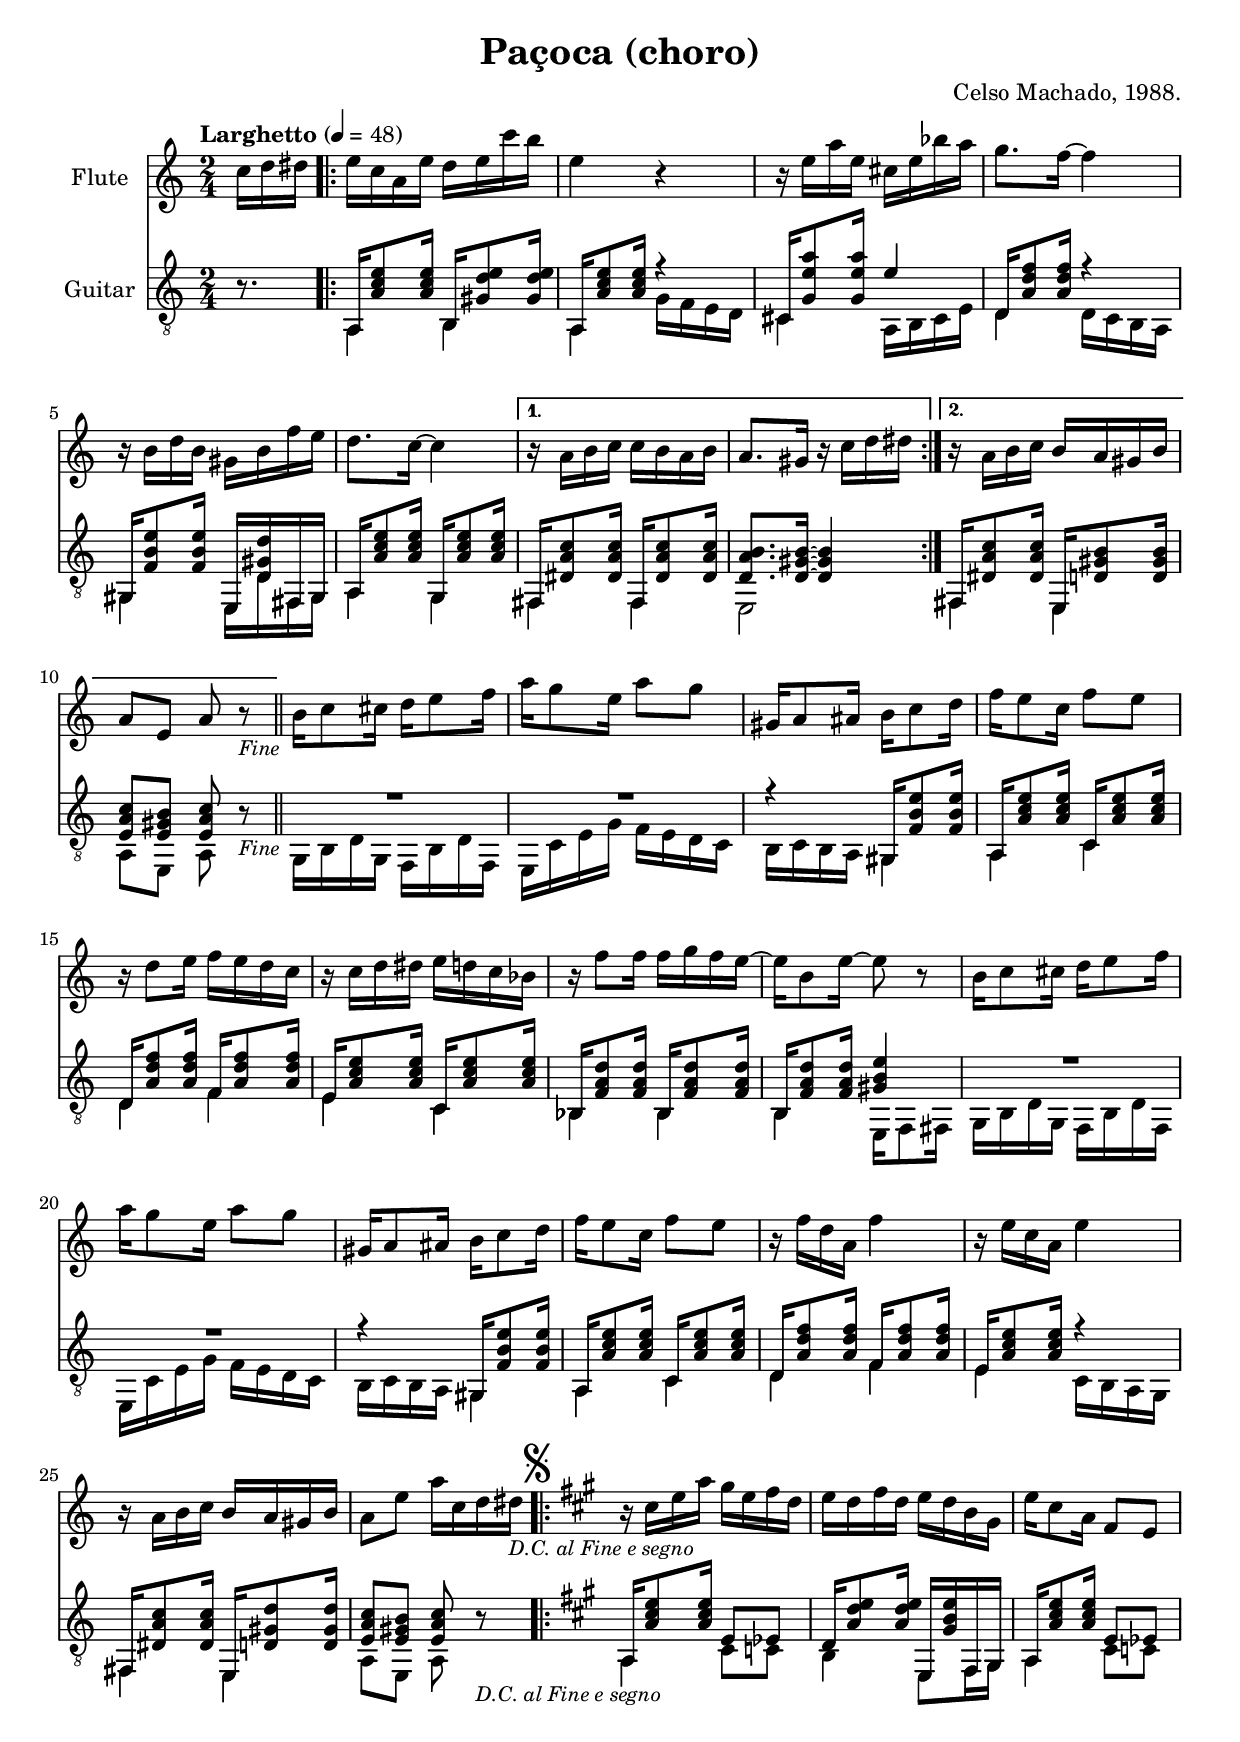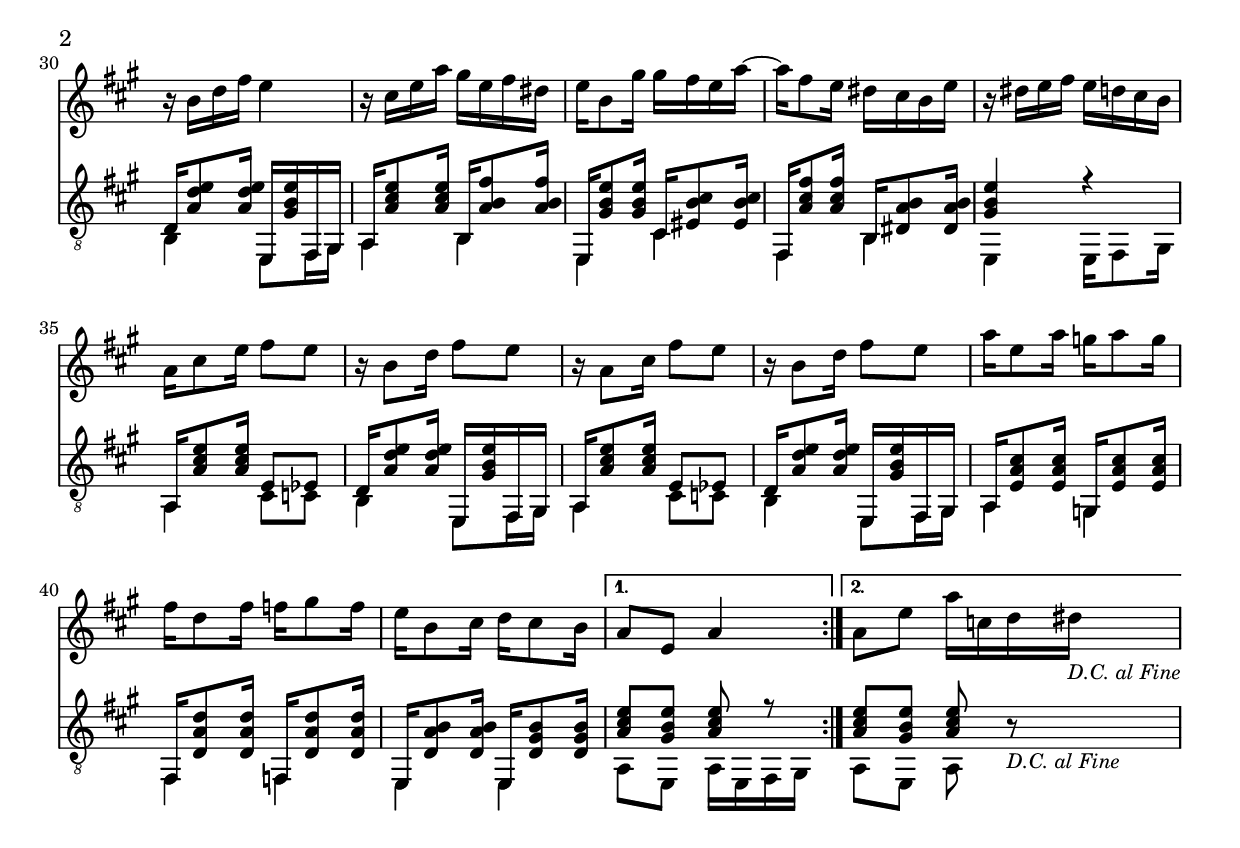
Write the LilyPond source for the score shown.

\version "2.22.1"

\header {
  title = "Paçoca (choro)"
  composer = "Celso Machado, 1988."
}

global = {
  \time 2/4
  \key a \minor
}

tune = {
  \partial 8. c'16 d dis
  \repeat volta 2 {
  e16 c a e' d e c' b
  e,4 r
  \tag #'tabs { r16 e a e cis\3 e bes' a }
  \tag #'plain { r16 e a e cis e bes' a }
  \tag #'tabs { g8.\2 f16~\2 f4 }
  \tag #'plain { g8. f16~ f4 }
  r16 b, d b gis b f' e
  d8. c16~ c4
  }
  \alternative {
  {
   r16 a b c c b a b
   a8. gis16 r16 c d dis
  }
  {
   r16 a b c b a gis b
   a8 e a r
   _\markup {\italic \small "Fine" }
  }
  }
  \bar "||"
  
  b16 c8 cis16 d16 e8 f16
  a16 g8 e16 a8 g
  gis,16 a8 ais16 b16 c8 d16
  f16 e8 c16 f8 e
  r16 d8 e16 f e d c
  r16 c d dis e d c bes
  r16 f'8 f16 f g f e~
  e16 b8 e16~ e8 r
  b16 c8 cis16 d16 e8 f16
  a16 g8 e16 a8 g
  gis,16 a8 ais16 b16 c8 d16
  f16 e8 c16 f8 e
  r16 f d a f'4
  r16 e c a e'4
  r16 a, b c b a gis b
  a8 e' a16 c, d dis
  _\markup {\italic \small "D.C. al Fine e segno"}
  \key a \major
  \repeat volta 2 {
  \mark \markup { \musicglyph #"scripts.segno" }
  r16 cis e a gis e fis d
  e16 d fis d e d b gis
  e'16 cis8 a16 fis8 e
  r16 b' d fis e4
  r16 cis e a gis e fis dis
  e16 b8 gis'16 gis fis e a~
  a16 fis8 e16 dis cis b e
  r16 dis e fis e d cis b
  a16 cis8 e16 fis8 e
  r16 b8 d16 fis8 e
  r16 a,8 cis16 fis8 e
  r16 b8 d16 fis8 e
  a16 e8 a16 g16 a8 g16
  fis16 d8 fis16 f16 gis8 f16
  e16 b8 cis16 d16 cis8 b16
  }
  \alternative {
  {
   a8 e a4
  }
  {
   a8 e' a16 c, d dis
   _\markup {\italic \small "D.C. al Fine" }
  }
  }
}

compA = \relative c {
  \voiceOne
  \partial 8. r8.
  \repeat volta 2 {
  a16 <a' c e>8 q16 b,16 <gis' d' e>8 q16
  a,16 <a' c e>8 q16 r4
  cis,16 <g' e' a>8 q16 e'4
  d,16 <a' d f>8 q16 r4
  \tag #'tabs { gis,16 <f'\4 b\3 e\2>8 <f\4 b\3 e\2>16 }
  \tag #'plain { gis,16 <f' b e>8 <f b e>16 }
  e,16 <d' gis d'> fis, gis
  a16 <a' c e>8 q16 g,16 <a' c e>8 q16
  }
  \alternative {
  {
   fis,16 <dis' a' c>8 q16 fis,16 q8 q16
   <d' a' b>8. <d gis b>16~ q4
  }
  {
   fis,16 <dis' a' c>8 q16 e,16 <d' gis b>8 q16
   <e a c>8 <e gis b> <e a c> r
   _\markup {\italic \small "Fine" }
  }
  }
  \bar "||"
  
  R2
  R2
  \tag #'tabs { r4 gis,16 <f'\4 b\3 e\2>8 <f\4 b\3 e\2>16 }
  \tag #'plain { r4 gis,16 <f' b e>8 <f b e>16 }
  a,16 <a' c e>8 q16 c,16 q8 q16
  d16 <a' d f>8 q16 f16 q8 q16
  e16 <a c e>8 q16 c,16 q8 q16
  bes16 <f' a d>8 q16 bes,16 q8 q16
  b16 <f' a d>8 q16 <gis b e>4
  R2
  R2
  \tag #'tabs { r4 gis,16 <f'\4 b\3 e\2>8 <f\4 b\3 e\2>16 }
  \tag #'plain { r4 gis,16 <f' b e>8 <f b e>16 }
  a,16 <a' c e>8 q16 c,16 q8 q16
  d16 <a' d f>8 q16 f16 q8 q16
  e16 <a c e>8 q16 r4
  fis,16 <dis' a' c>8 q16 e,16 <d' gis d'>8 q16
  <e a c>8 <e gis b> <e a c> r
  _\markup {\italic \small "D.C. al Fine e segno"}

  \key a \major
  \repeat volta 2 {
  \mark \markup { \musicglyph #"scripts.segno" }
  a,16 <a' cis e>8 q16 e8 ees
  d16 <a' d e>8 q16 e,16 <gis' b e> fis, gis
  a16 <a' cis e>8 q16 e8 ees
  d16 <a' d e>8 q16 e,16 <gis' b e> fis, gis
  a16 <a' cis e>8 q16 b,16 <a' b fis'>8 q16
  e,16 <gis' b e>8 q16 cis,16 <eis b' cis>8 q16
  fis,16 <a' cis fis>8 q16 b,16 <dis a' b>8 q16
  <gis b e>4 r
  a,16 <a' cis e>8 q16 e8 ees
  d16 <a' d e>8 q16 e,16 <gis' b e> fis, gis
  a16 <a' cis e>8 q16 e8 ees
  d16 <a' d e>8 q16 e,16 <gis' b e> fis, gis
  a16 <e' a cis>8 q16 gis,16 q8 q16
  fis16 <d' a' d>8 q16 f,16 q8 q16
  e16 <d' a' b>8 q16 e,16 <d' gis b>8 q16
  }
  \alternative {
  {
   <a' cis e>8 <gis b e> <a cis e> r
  }
  {
   <a cis e>8 <gis b e> <a cis e> r
   _\markup {\italic \small "D.C. al Fine" }
  }
  }
}

compB = \relative c {
  \voiceTwo
  \partial 8. r8.
  \repeat volta 2 {
  a4 b
  a4 g'16 f e d
  cis4 a16 b cis e
  d4 d16 c b a
  gis4 e16 d' fis, gis
  a4 g
  }
  \alternative {
  {
   fis4 fis
   e2 
  }
  {
   fis4 e
   a8 e a r
  }
  }
  \bar "||"
  
  g16 b d g, f b d f,
  e16 c' e g f e d c
  b16 c b a gis4
  a4 c
  d4 f
  e4 c
  bes4 bes
  b4 e,16 f8 fis16
  g16 b d g, f b d f,
  e16 c' e g f e d c
  b16 c b a gis4
  a4 c
  d4 f
  e4 c16 b a g
  fis4 e
  a8 e a r
  
  \key a \major
  \repeat volta 2 {
  a4 cis8 c
  b4 e,8 fis16 gis
  a4 cis8 c
  b4 e,8 fis16 gis
  a4 b
  e,4 cis'
  fis,4 b
  e,4 e16 fis8 gis16
  a4 cis8 c
  b4 e,8 fis16 gis
  a4 cis8 c
  b4 e,8 fis16 gis
  a4 g
  fis4 f
  e4 e
  }
  \alternative {
  {
   a8 e a16 e fis gis  
  }
  {
   a8 e a r  
  }
  }
}


tunePart = \new Staff \with { 
  midiInstrument = "flute"
  instrumentName = "Flute" }
  << \global \clef treble \tempo "Larghetto" 4 = 48 \removeWithTag #'tabs \relative c' \tune >>

guitarPart = \new Staff \with {
  midiInstrument = "acoustic guitar (nylon)"
  instrumentName = "Guitar"
  \consists "Merge_rests_engraver"
} << \global \clef "treble_8"
     \new Voice = "upper" \removeWithTag #'tabs \compA
     \new Voice = "lower" \removeWithTag #'tabs \compB
>>

\score {
  <<
    \tunePart
    \guitarPart
  >>
  \layout { }
  \midi { \tempo 4 = 48 }
}
